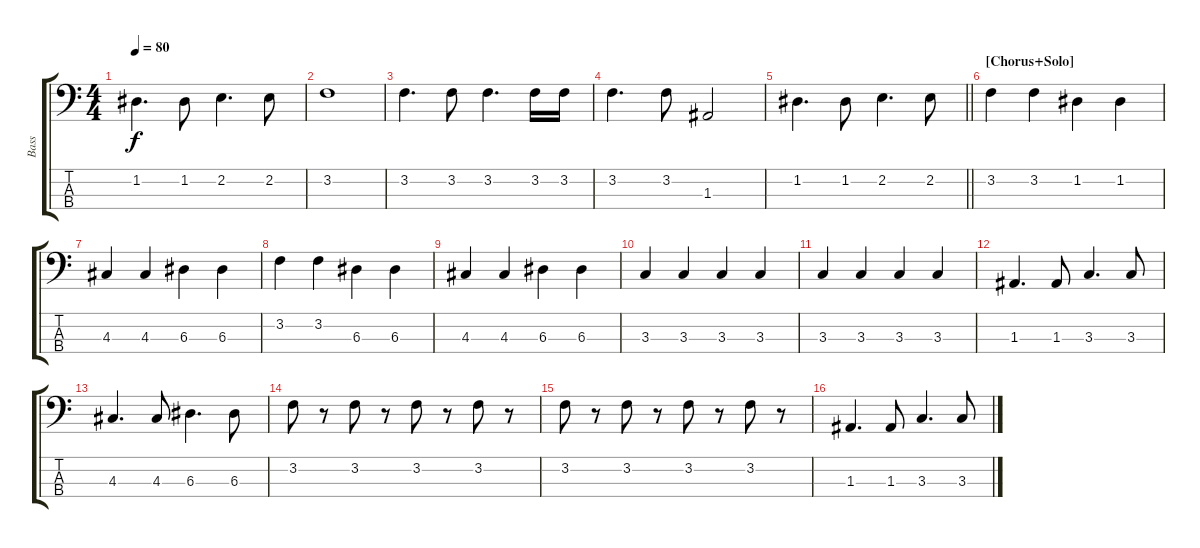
\track ("Bass" "Bass") {instrument electricbassfinger}
\staff {score tabs}
\tuning (G2 D2 A1 E1) {hide}
\ts (4 4)
\tempo 80
\clef f4
\ks c
1.2.4{d dy f} 1.2.8 2.2.4{d} 2.2.8 |
3.2.1 |
3.2.4{d} 3.2.8 3.2.4{d} 3.2.16 3.2.16 |
3.2.4{d} 3.2.8 1.3.2 |
\barLineRight lightlight
1.2.4{d} 1.2.8 2.2.4{d} 2.2.8 |
\section ("" "[Chorus+Solo]")
3.2.4 3.2.4 1.2.4 1.2.4 |
4.3.4 4.3.4 6.3.4 6.3.4 |
3.2.4 3.2.4 6.3.4 6.3.4 |
4.3.4 4.3.4 6.3.4 6.3.4 |
3.3.4 3.3.4 3.3.4 3.3.4 |
3.3.4 3.3.4 3.3.4 3.3.4 |
1.3.4{d} 1.3.8 3.3.4{d} 3.3.8 |
4.3.4{d} 4.3.8 6.3.4{d} 6.3.8 |
3.2.8 r.8 3.2.8 r.8 3.2.8 r.8 3.2.8 r.8 |
3.2.8 r.8 3.2.8 r.8 3.2.8 r.8 3.2.8 r.8 |
1.3.4{d} 1.3.8 3.3.4{d} 3.3.8
